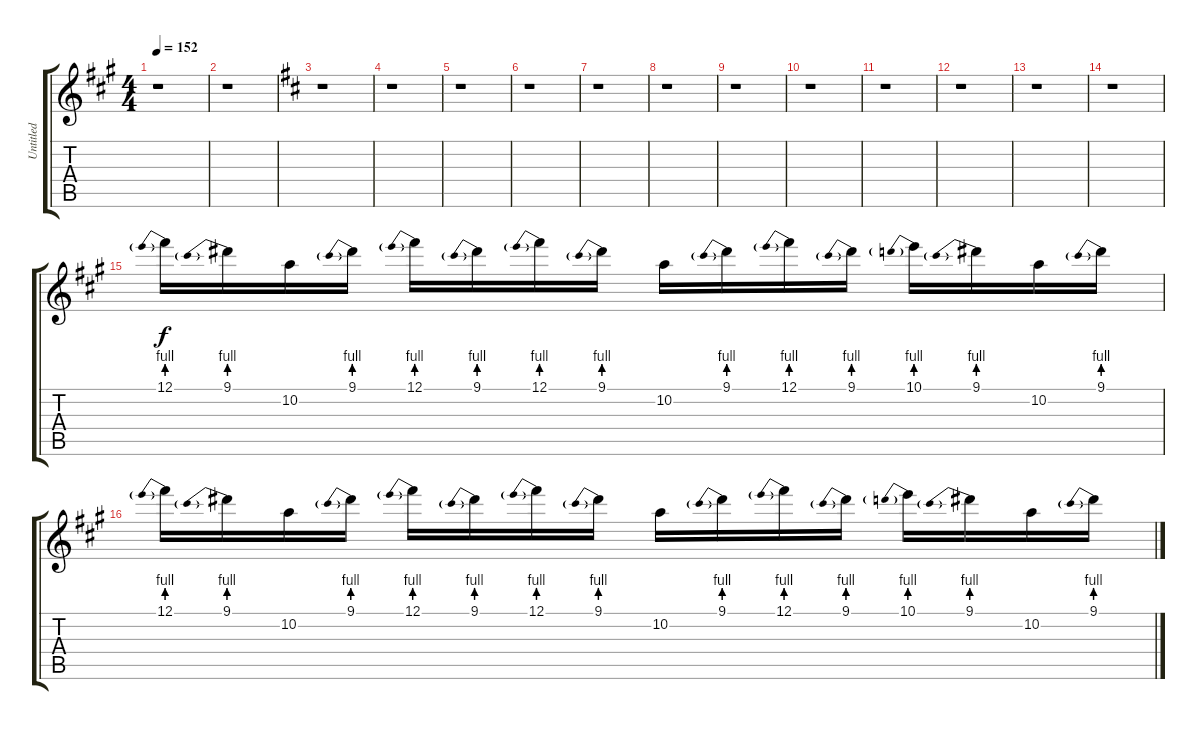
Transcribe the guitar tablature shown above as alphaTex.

\track ("Untitled" "Untitled") {instrument distortionguitar}
\staff {score tabs}
\tuning (E4 B3 G3 D3 A2 E2) {hide}
\ts (4 4)
\tempo 152
\clef g2
\ks a
r.1{dy f} |
r.1 |
\ks d
r.1 |
r.1 |
r.1 |
r.1 |
r.1 |
r.1 |
r.1 |
r.1 |
r.1 |
r.1 |
r.1 |
r.1 |
\ks a
12.1{be (prebend 0 4 60 4)}.16 9.1{be (prebend 0 4 60 4)}.16 10.2.16 9.1{be (prebend 0 4 60 4)}.16 12.1{be (prebend 0 4 60 4)}.16 9.1{be (prebend 0 4 60 4)}.16 12.1{be (prebend 0 4 60 4)}.16 9.1{be (prebend 0 4 60 4)}.16 10.2.16 9.1{be (prebend 0 4 60 4)}.16 12.1{be (prebend 0 4 60 4)}.16 9.1{be (prebend 0 4 60 4)}.16 10.1{be (prebend 0 4 60 4)}.16 9.1{be (prebend 0 4 60 4)}.16 10.2.16 9.1{be (prebend 0 4 60 4)}.16 |
12.1{be (prebend 0 4 60 4)}.16 9.1{be (prebend 0 4 60 4)}.16 10.2.16 9.1{be (prebend 0 4 60 4)}.16 12.1{be (prebend 0 4 60 4)}.16 9.1{be (prebend 0 4 60 4)}.16 12.1{be (prebend 0 4 60 4)}.16 9.1{be (prebend 0 4 60 4)}.16 10.2.16 9.1{be (prebend 0 4 60 4)}.16 12.1{be (prebend 0 4 60 4)}.16 9.1{be (prebend 0 4 60 4)}.16 10.1{be (prebend 0 4 60 4)}.16 9.1{be (prebend 0 4 60 4)}.16 10.2.16 9.1{be (prebend 0 4 60 4)}.16
